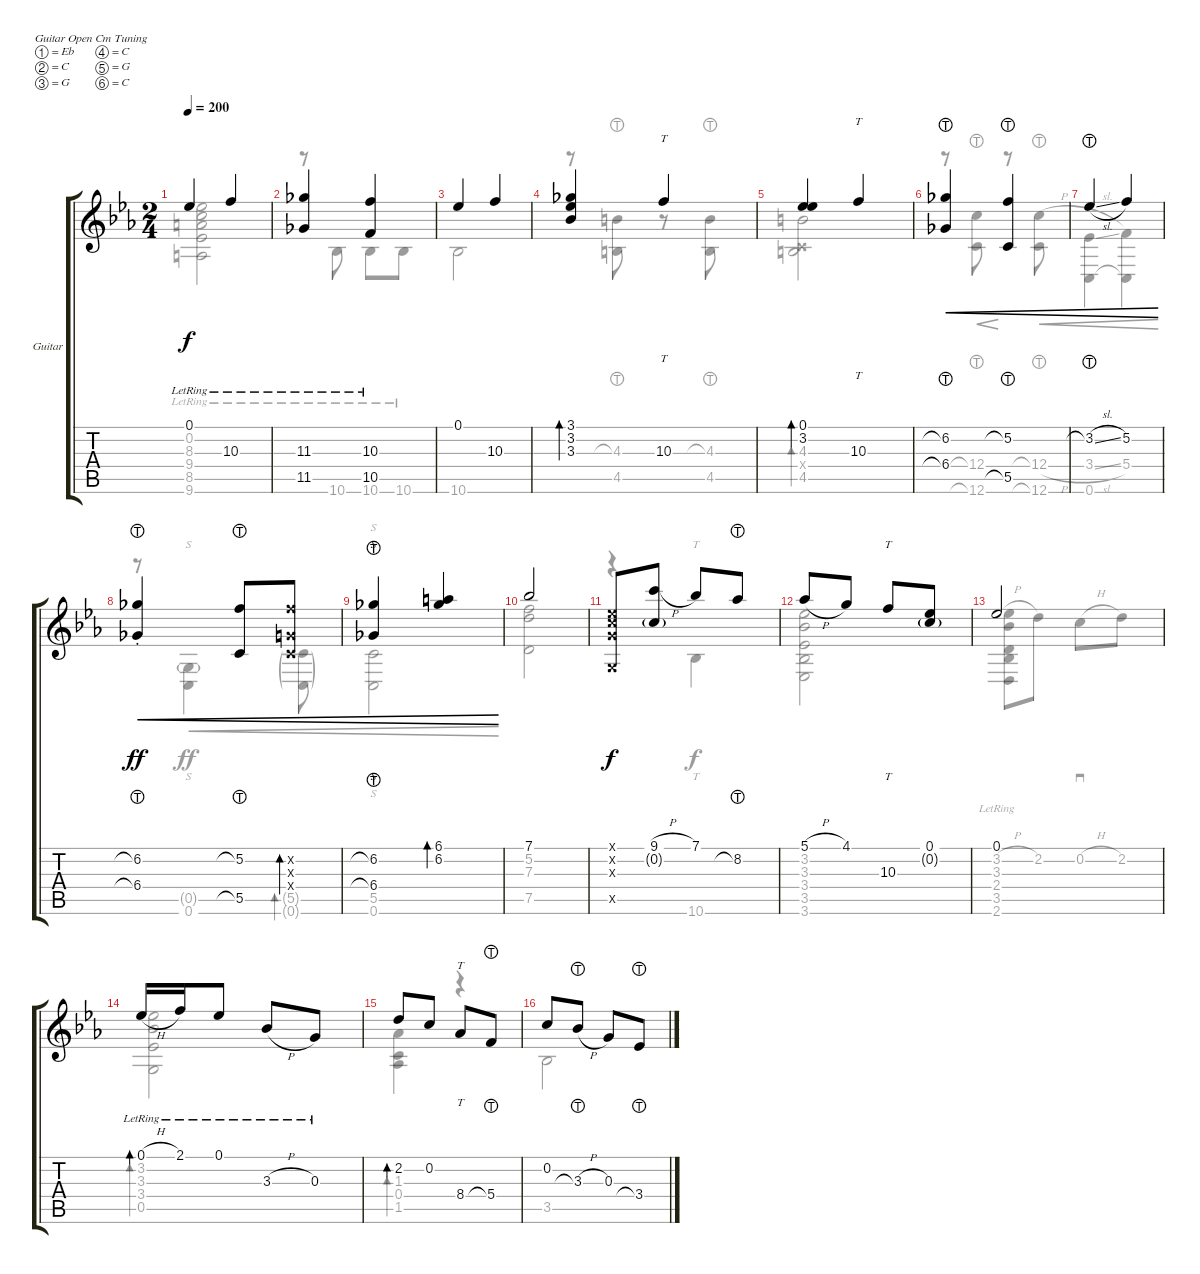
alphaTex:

\defaultSystemsLayout 4
\bracketExtendMode groupsimilarinstruments
\firstSystemTrackNameOrientation horizontal
\otherSystemsTrackNameOrientation horizontal
\track ("Acoustic Guitar" "Guitar") {instrument acousticguitarsteel}
\staff {score tabs}
\tuning (Eb4 C4 G3 C3 G2 C2)
\voice
\ts (2 4)
\scale
0.182716
\tempo 200
\accidentals auto
\clef g2
\ottava regular
\simile none
\ks cminor
0.1{lr}.4{dy f} 10.3{lr}.4 |
\scale
0.337808 (11.5{lr} 11.3{lr}).4 (10.3{lr} 10.5{lr}).4 |
\scale
0.219779 0.1.4 10.3.4 |
\scale
0.264021 (3.3 3.2 3.1).4{bd 30} 10.3.4{tt} |
\scale
0.178283 (0.1 3.2).4{bd 30} 10.3.4{tt} |
\scale
0.372709 (6.4{lht} 6.2{lht}).4{cre} (5.5{lht} 5.2{lht}).4{cre} |
\scale
0.215304 3.2{sl lht}.4{cre} 5.2.4{cre} |
\scale
0.26155 (6.4{lht st} 6.2{lht st}).4{cre dy ff} (5.2{lht} 5.5{lht}).8{cre} (5.2{x} 0.3{x} 0.4{x}).8{bd 0 cre} |
\scale
0.150713 (6.4{lht} 6.2{lht}).4{s cre} (6.2 6.1).4{bd 30 cre} |
\scale
0.350356 7.1.2 |
\scale
0.274776 (0.5{x} 0.3{x} 0.2{x} 0.1{x}).8{dy f} (9.1{h} 0.2{g}).8 7.1.8 8.2{lht}.8 |
\scale
0.183184 5.1{h}.8 4.1.8 10.3.8{tt} (0.1 0.2{g}).8 |
\scale
0.191443 0.1.2 |
0.1{h lr}.16{bd 30} 2.1{lr}.16 0.1{lr}.8 3.3{h lr}.8 0.3{lr}.8 |
2.2.8{bd 30} 0.2.8 8.4.8{tt} 5.4{lht}.8 |
0.2.8 3.3{h lht}.8 0.3.8 3.4{lht}.8
\voice
\clef g2
\ottava regular
\simile none
\ks cminor
(9.6{lr} 8.5{lr} 9.4{lr} 8.3{lr} 0.2{lr}).2{dy f} |
r.8 10.6{lr}.8 10.6{lr}.8 10.6{lr}.8 |
10.6.2 |
r.8{bd 0} (4.5 4.3{lht}).8 r.8 (4.5 4.3{lht}).8 |
(4.5 0.4{x} 4.3).2{bd 0} |
r.8 (12.6{lht} 12.4{lht}).8{cre} r.8 (12.6{lht} 12.4{h lht}).8{cre} |
(0.6 3.4{sl}).4{cre} (5.4 0.6{t}).4{cre} |
r.8 (0.6 0.5{g}).4{s cre dy ff} (5.5{g} 0.6{g}).8{bd 30 cre} |
(5.5 0.6).2{s cre} |
(7.5 7.3 5.2).2 |
r.4 10.6.4{tt dy f} |
(3.6 3.5 3.4 3.3 3.2).2 |
(2.6{lr} 3.5{lr} 2.4{lr} 3.3{lr} 3.2{h}).8 2.2.8 0.2{h}.8{sd} 2.2.8 |
(3.2 3.3 3.4 0.5).2{bd 30} |
(1.5 0.4 1.3).4{bd 30} r.4 |
3.5.2
